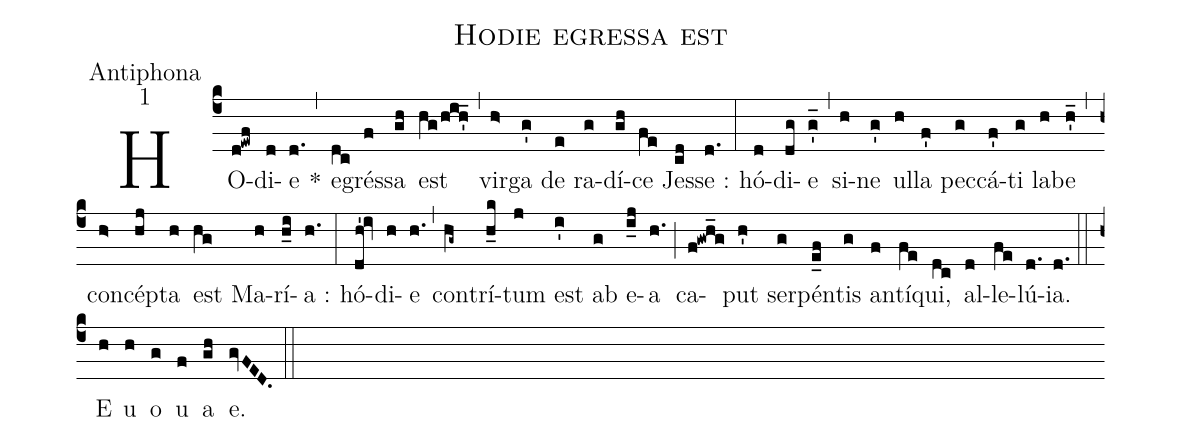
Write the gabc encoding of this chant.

name:Hodie egressa est;
office-part:Antiphona;
mode:1;
%%
(c4) HO(d!ewf)di(d)e(d.) *(,) e(dc)grés(f)sa(gh) est(hg/h!i!h'_) (,) vir(h>)ga(g') de(e) ra(g)dí(gh)ce(fe) Jes(cd)se :(d.) (:) hó(d)di(dg)e(g'_) (,) si(h)ne(g') ul(h)la(f') pec(g)cá(f')ti(g) la(h)be(h'_) (,) con(h>)cé(hj)pta(h) est(hg) Ma(h)rí(h_i)a :(h.) (:) hó(dh'!iv)di(h)e(h.) (,) con(hg~)trí(h_k)tum(j) est(i') ab(g) e(i_j)a(h.) (;) ca(f!gwh_g)put(h') ser(g)pén(e_f)tis(g) an(f)tí(fe)qui,(dc) al(d)le(fe)lú(d.)ia.(d.) (::) E(h) u(h) o(g) u(f) a(gh) e.(gvFED.) (::)
